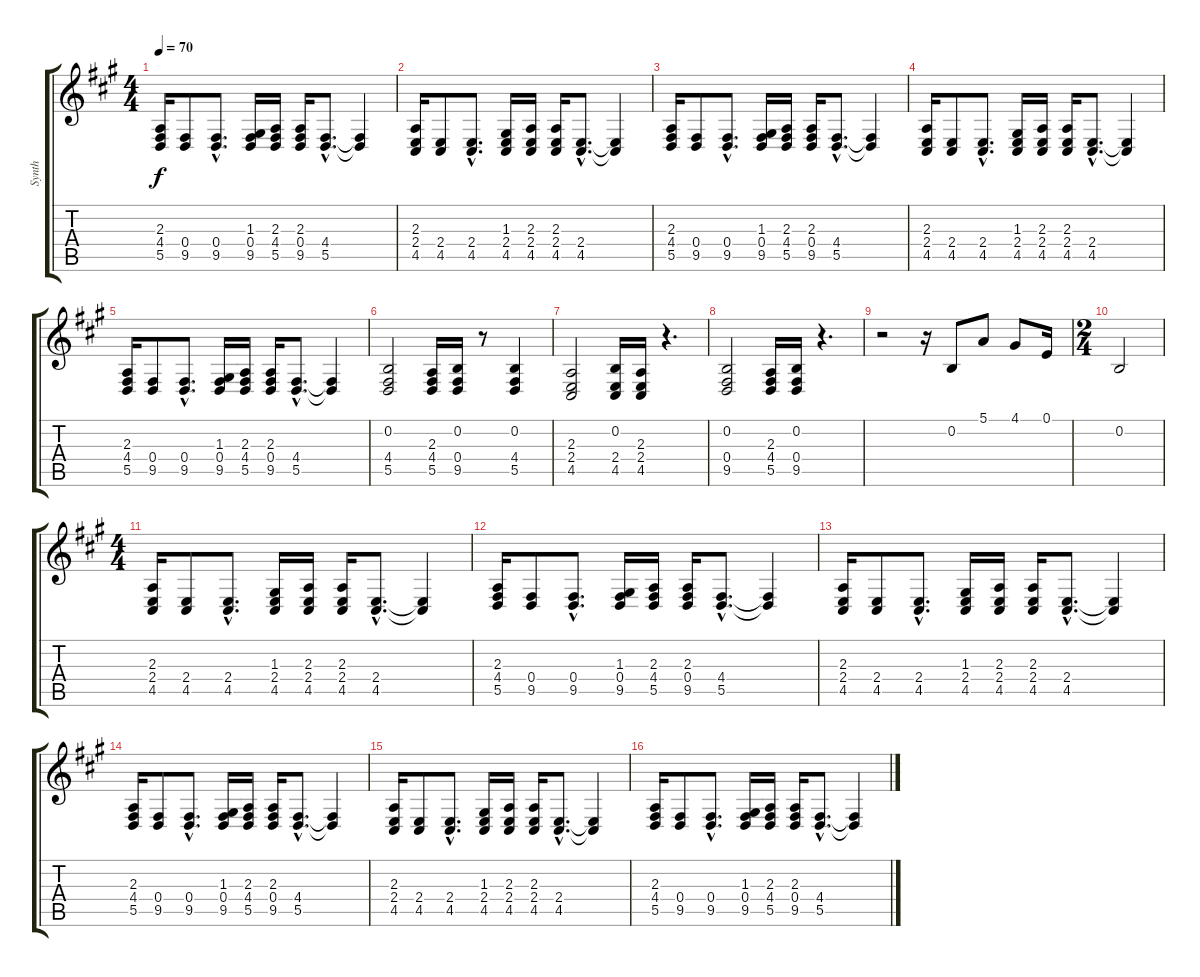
\track ("Synth" "Synth") {instrument stringensemble1}
\staff {score tabs}
\tuning (E4 B3 G3 D3 A2 E2) {hide}
\ts (4 4)
\tempo 70
\clef g2
\ks a
(2.3 4.4 5.5).16{dy f} (0.4 9.5).8 (0.4{hac} 9.5{hac}).8{d} (1.3 0.4 9.5).16 (2.3 4.4 5.5).16 (2.3 0.4 9.5).16 (4.4{hac} 5.5{hac}).8{d} (4.4{t} 5.5{t}).4 |
(2.3 2.4 4.5).16 (2.4 4.5).8 (2.4{hac} 4.5{hac}).8{d} (1.3 2.4 4.5).16 (2.3 2.4 4.5).16 (2.3 2.4 4.5).16 (2.4{hac} 4.5{hac}).8{d} (2.4{t} 4.5{t}).4 |
(2.3 4.4 5.5).16 (0.4 9.5).8 (0.4{hac} 9.5{hac}).8{d} (1.3 0.4 9.5).16 (2.3 4.4 5.5).16 (2.3 0.4 9.5).16 (4.4{hac} 5.5{hac}).8{d} (4.4{t} 5.5{t}).4 |
(2.3 2.4 4.5).16 (2.4 4.5).8 (2.4{hac} 4.5{hac}).8{d} (1.3 2.4 4.5).16 (2.3 2.4 4.5).16 (2.3 2.4 4.5).16 (2.4{hac} 4.5{hac}).8{d} (2.4{t} 4.5{t}).4 |
(2.3 4.4 5.5).16 (0.4 9.5).8 (0.4{hac} 9.5{hac}).8{d} (1.3 0.4 9.5).16 (2.3 4.4 5.5).16 (2.3 0.4 9.5).16 (4.4{hac} 5.5{hac}).8{d} (4.4{t} 5.5{t}).4 |
(0.2 4.4 5.5).2 (2.3 4.4 5.5).16 (0.2 0.4 9.5).16 r.8 (0.2 4.4 5.5).4 |
(2.3 2.4 4.5).2 (0.2 2.4 4.5).16 (2.3 2.4 4.5).16 r.4{d} |
(0.2 0.4 9.5).2 (2.3 4.4 5.5).16 (0.2 0.4 9.5).16 r.4{d} |
r.2 r.16 0.2.8 5.1.8 4.1.8 0.1.16 |
\ts (2 4)
0.2.2 |
\ts (4 4)
(2.3 2.4 4.5).16 (2.4 4.5).8 (2.4{hac} 4.5{hac}).8{d} (1.3 2.4 4.5).16 (2.3 2.4 4.5).16 (2.3 2.4 4.5).16 (2.4{hac} 4.5{hac}).8{d} (2.4{t} 4.5{t}).4 |
(2.3 4.4 5.5).16 (0.4 9.5).8 (0.4{hac} 9.5{hac}).8{d} (1.3 0.4 9.5).16 (2.3 4.4 5.5).16 (2.3 0.4 9.5).16 (4.4{hac} 5.5{hac}).8{d} (4.4{t} 5.5{t}).4 |
(2.3 2.4 4.5).16 (2.4 4.5).8 (2.4{hac} 4.5{hac}).8{d} (1.3 2.4 4.5).16 (2.3 2.4 4.5).16 (2.3 2.4 4.5).16 (2.4{hac} 4.5{hac}).8{d} (2.4{t} 4.5{t}).4 |
(2.3 4.4 5.5).16 (0.4 9.5).8 (0.4{hac} 9.5{hac}).8{d} (1.3 0.4 9.5).16 (2.3 4.4 5.5).16 (2.3 0.4 9.5).16 (4.4{hac} 5.5{hac}).8{d} (4.4{t} 5.5{t}).4 |
(2.3 2.4 4.5).16 (2.4 4.5).8 (2.4{hac} 4.5{hac}).8{d} (1.3 2.4 4.5).16 (2.3 2.4 4.5).16 (2.3 2.4 4.5).16 (2.4{hac} 4.5{hac}).8{d} (2.4{t} 4.5{t}).4 |
(2.3 4.4 5.5).16 (0.4 9.5).8 (0.4{hac} 9.5{hac}).8{d} (1.3 0.4 9.5).16 (2.3 4.4 5.5).16 (2.3 0.4 9.5).16 (4.4{hac} 5.5{hac}).8{d} (4.4{t} 5.5{t}).4
